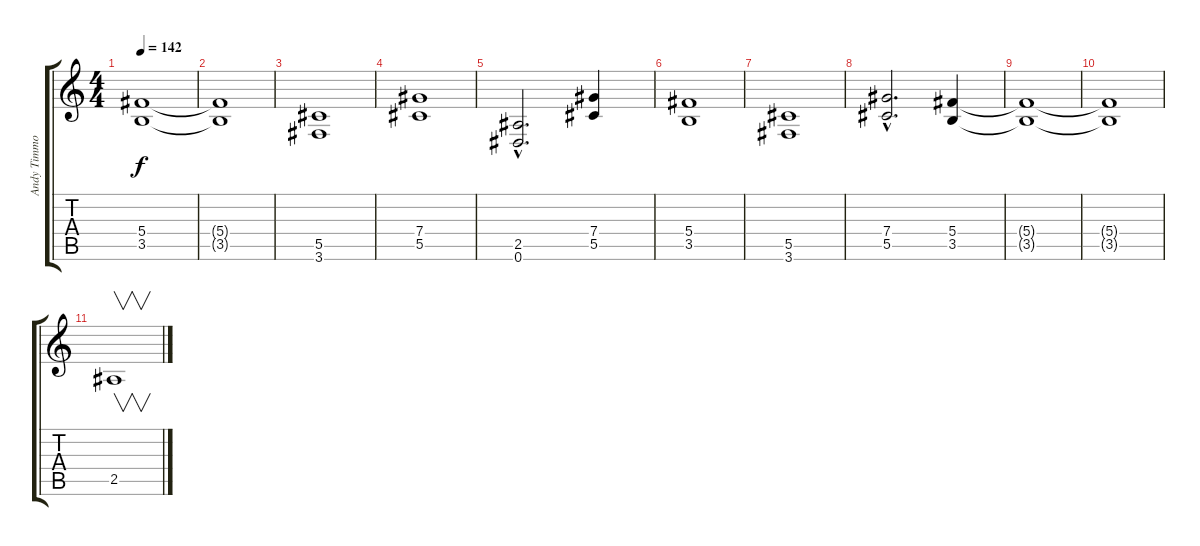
\track ("Andy Timmons" "Andy Timmo") {instrument distortionguitar}
\staff {score tabs}
\tuning (Eb4 Bb3 Gb3 Db3 Ab2 Eb2) {hide}
\ts (4 4)
\tempo 142
\clef g2
\ks c
(5.4{t} 3.5{t}).1{dy f} |
(5.4{t} 3.5{t}).1 |
(5.5 3.6).1 |
(7.4 5.5).1 |
(2.5{hac} 0.6{hac}).2{d} (7.4 5.5).4 |
(5.4 3.5).1 |
(5.5 3.6).1 |
(7.4{hac} 5.5{hac}).2{d} (5.4 3.5).4 |
(5.4{t} 3.5{t}).1 |
(5.4{t} 3.5{t}).1 |
2.5.1{v}
